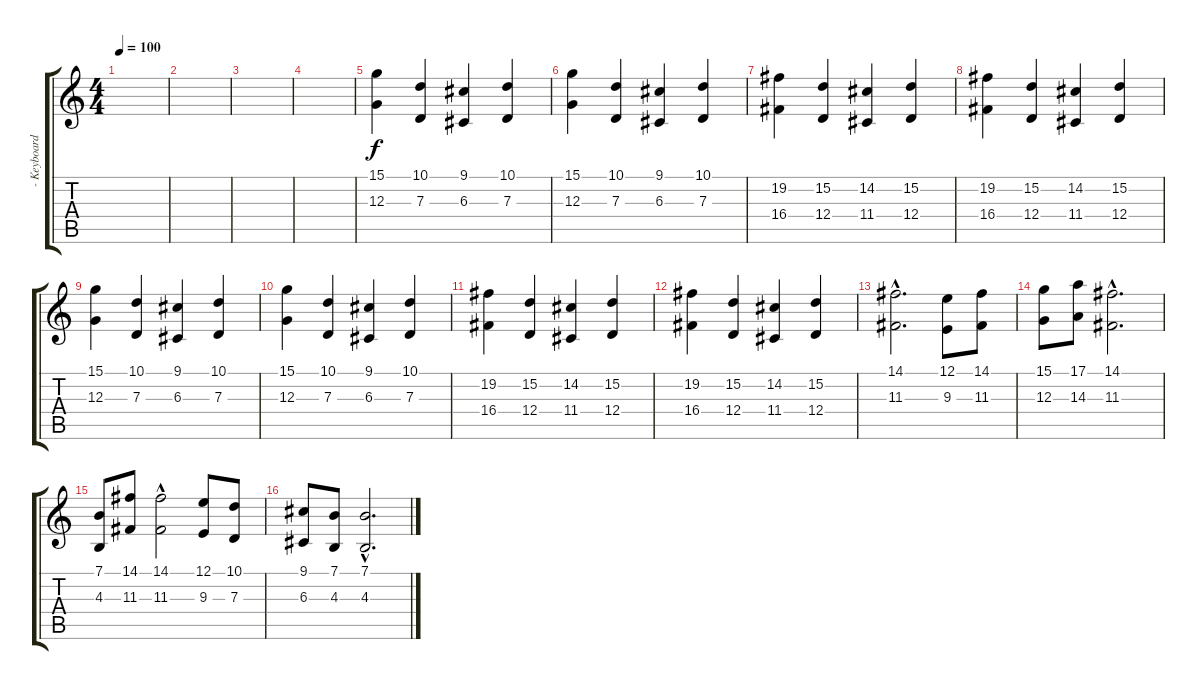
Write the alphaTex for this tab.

\track ("- Keyboard / Layer" "- Keyboard") {instrument pad8sweep}
\staff {score tabs}
\tuning (E4 B3 G3 D3 A2 E2) {hide}
\ts (4 4)
\tempo 100
\clef g2
\ks c
|
|
|
|
(15.1 12.3).4{volume 12} (10.1 7.3).4 (9.1 6.3).4 (10.1 7.3).4 |
(15.1 12.3).4 (10.1 7.3).4 (9.1 6.3).4 (10.1 7.3).4 |
(19.2 16.4).4 (15.2 12.4).4 (14.2 11.4).4 (15.2 12.4).4 |
(19.2 16.4).4 (15.2 12.4).4 (14.2 11.4).4 (15.2 12.4).4 |
(15.1 12.3).4 (10.1 7.3).4 (9.1 6.3).4 (10.1 7.3).4 |
(15.1 12.3).4 (10.1 7.3).4 (9.1 6.3).4 (10.1 7.3).4 |
(19.2 16.4).4 (15.2 12.4).4 (14.2 11.4).4 (15.2 12.4).4 |
(19.2 16.4).4 (15.2 12.4).4 (14.2 11.4).4 (15.2 12.4).4 |
(14.1{hac} 11.3{hac}).2{d volume 15} (12.1 9.3).8 (14.1 11.3).8 |
(15.1 12.3).8 (17.1 14.3).8 (14.1{hac} 11.3{hac}).2{d} |
(7.1 4.3).8 (14.1 11.3).8 (14.1{hac} 11.3).2 (12.1 9.3).8 (10.1 7.3).8 |
(9.1 6.3).8 (7.1 4.3).8 (7.1{hac} 4.3{hac}).2{d}
